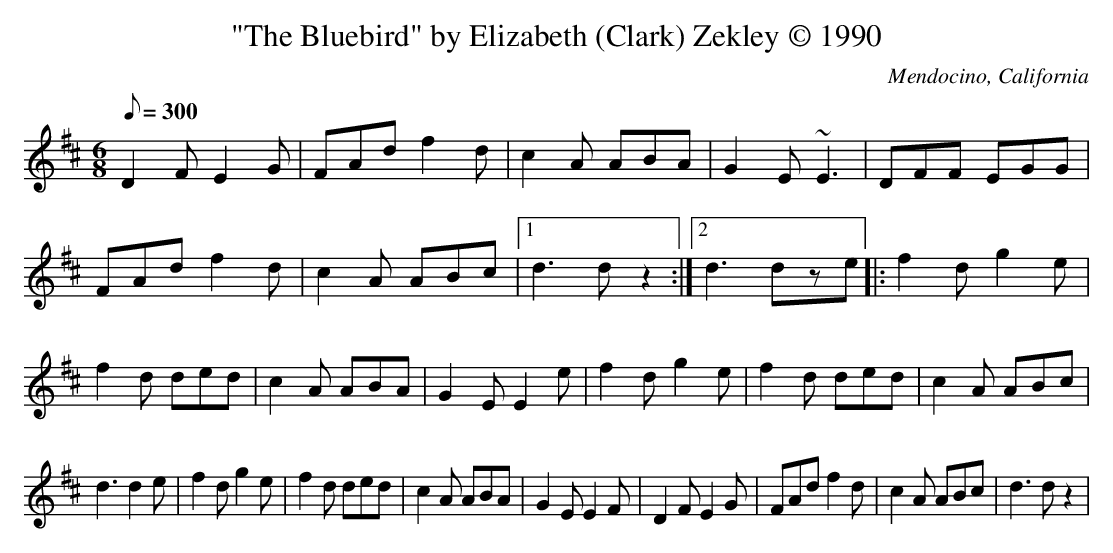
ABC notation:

X:1
T:"The Bluebird" by Elizabeth (Clark) Zekley © 1990
O:Mendocino, California
M:6/8
Q:300
K:D
D2 F E2 G|FAd f2 d|c2 A ABA|G2 E ~E3|DFF EGG|FAd f2 d|c2 A ABc|1d3 dz2:|2d3 dze|:f2 d g2 e|f2 d ded|c2 A ABA|G2 E E2 e| f2 d g2 e|f2 d ded|c2 A ABc|!d3 d2 e| f2 d g2e|f2 d ded| c2 A ABA|G2 EE2F|D2FE2G|FAd f2 d|c2 A ABc|d3 dz2|
